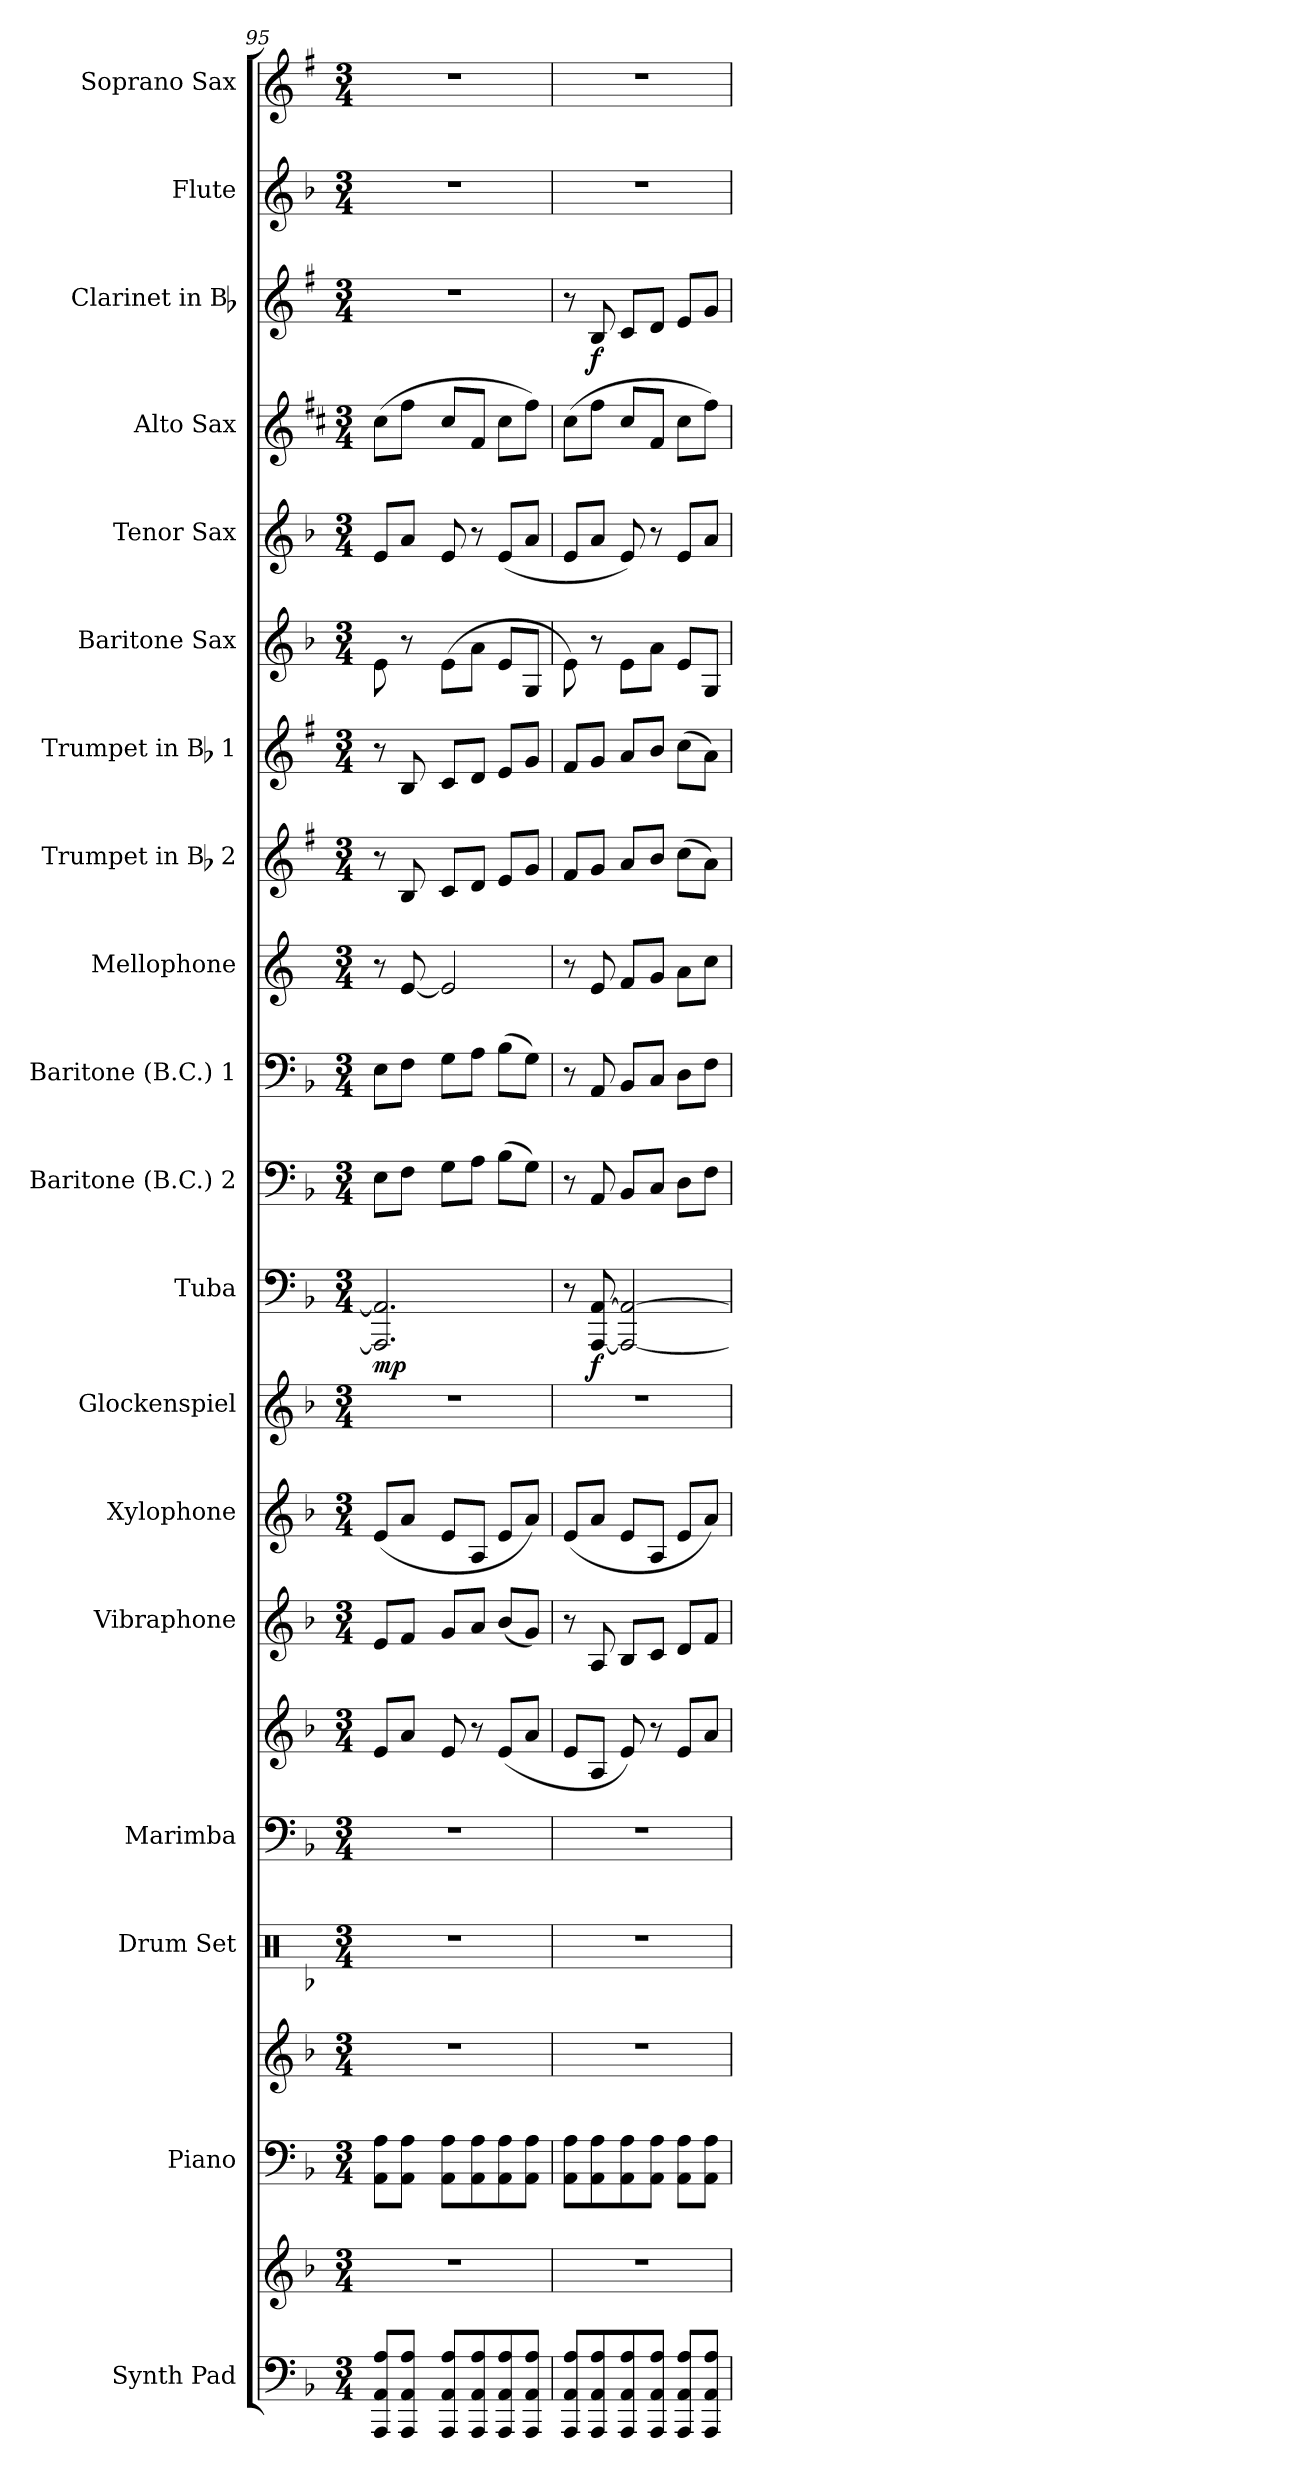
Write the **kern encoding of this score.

**kern	**kern	**kern	**kern	**kern	**kern	**kern	**kern	**kern	**kern	**kern	**dynam	**kern	**kern	**kern	**kern	**kern	**kern	**kern	**kern	**kern	**dynam	**kern	**kern
*part19	*part19	*part18	*part18	*part17	*part16	*part16	*part15	*part14	*part13	*part12	*part12	*part11	*part10	*part9	*part8	*part7	*part6	*part5	*part4	*part3	*part3	*part2	*part1
*staff22	*staff21	*staff20	*staff19	*staff18	*staff17	*staff16	*staff15	*staff14	*staff13	*staff12	*staff12	*staff11	*staff10	*staff9	*staff8	*staff7	*staff6	*staff5	*staff4	*staff3	*staff3	*staff2	*staff1
*I"Synth Pad	*	*I"Piano	*	*I"Drum Set	*I"Marimba	*	*I"Vibraphone	*I"Xylophone	*I"Glockenspiel	*I"Tuba	*	*I"Baritone (B.C.) 2	*I"Baritone (B.C.) 1	*I"Mellophone	*I"Trumpet in Bb 2	*I"Trumpet in Bb 1	*I"Baritone Sax	*I"Tenor Sax	*I"Alto Sax	*I"Clarinet in Bb	*	*I"Flute	*I"Soprano Sax
*I'Pad	*	*I'Pno.	*	*I'D. S.	*I'Mrb.	*	*I'Vib.	*I'Xyl.	*I'Glk.	*I'Tuba	*	*I'Bar. 2	*I'Bar. 1	*I'Mello.	*	*	*I'B. Sx.	*I'T. Sx.	*I'A. Sx.	*	*	*I'Fl.	*I'S. Sx.
*clefF4	*clefG2	*clefF4	*clefG2	*clefX	*clefF4	*clefG2	*clefG2	*clefG2	*clefG2	*clefF4	*	*clefF4	*clefF4	*clefG2	*clefG2	*clefG2	*clefG2	*clefG2	*clefG2	*clefG2	*	*clefG2	*clefG2
*	*	*	*	*	*	*	*	*ITrd-7c-12	*ITrd-14c-24	*	*	*	*	*ITrd4c7	*ITrd1c2	*ITrd1c2	*ITrd12c21	*ITrd8c14	*ITrd5c9	*ITrd1c2	*	*	*ITrd1c2
*k[b-]	*k[b-]	*k[b-]	*k[b-]	*k[b-]	*k[b-]	*k[b-]	*k[b-]	*k[b-]	*k[b-]	*k[b-]	*	*k[b-]	*k[b-]	*k[b-]	*k[b-]	*k[b-]	*k[b-]	*k[b-]	*k[b-]	*k[b-]	*	*k[b-]	*k[b-]
*F:	*F:	*F:	*F:	*F:	*F:	*F:	*F:	*F:	*F:	*F:	*	*F:	*F:	*F:	*F:	*F:	*F:	*F:	*F:	*F:	*	*F:	*F:
*M3/4	*M3/4	*M3/4	*M3/4	*M3/4	*M3/4	*M3/4	*M3/4	*M3/4	*M3/4	*M3/4	*	*M3/4	*M3/4	*M3/4	*M3/4	*M3/4	*M3/4	*M3/4	*M3/4	*M3/4	*	*M3/4	*M3/4
=95	=95	=95	=95	=95	=95	=95	=95	=95	=95	=95	=95	=95	=95	=95	=95	=95	=95	=95	=95	=95	=95	=95	=95
!	!	!	!	!	!	!	!	!	!	!	!LO:DY:b	!	!	!	!	!	!	!	!	!	!	!	!
8AAA/ 8AA/ 8A/L	2.r	8AA\ 8A\L	2.r	2.r	2.r	8e/L	8e/L	(8ee/L	2.r	2.AAA/] 2.AA/]	mp	8E\L	8E\L	8r	8r	8r	8E\	8E/L	(>8e\L	2.r	.	2.r	2.r
8AAA/ 8AA/ 8A/J	.	8AA\ 8A\J	.	.	.	8a/J	8f/J	8aa/J	.	.	.	8F\J	8F\J	[8A/	8A/	8A/	8r	8A/J	8a\J	.	.	.	.
8AAA/ 8AA/ 8A/L	.	8AA\ 8A\L	.	.	.	8e/	8g/L	8ee/L	.	.	.	8G\L	8G\L	2A/]	8B-/L	8B-/L	(>8E\L	8E/	8e/L	.	.	.	.
8AAA/ 8AA/ 8A/	.	8AA\ 8A\	.	.	.	8r	8a/J	8a/J	.	.	.	8A\J	8A\J	.	8c/J	8c/J	8A\J	8r	8A/J	.	.	.	.
8AAA/ 8AA/ 8A/	.	8AA\ 8A\	.	.	.	(8e/L	(8b-/L	8ee/L	.	.	.	(>8B-\L	(>8B-\L	.	8d/L	8d/L	8E/L	(8E/L	8e\L	.	.	.	.
8AAA/ 8AA/ 8A/J	.	8AA\ 8A\J	.	.	.	8a/J	8g/J)	8aa/J)	.	.	.	8G\J)	8G\J)	.	8f/J	8f/J	8GG/J	8A/J	8a\J)	.	.	.	.
=96	=96	=96	=96	=96	=96	=96	=96	=96	=96	=96	=96	=96	=96	=96	=96	=96	=96	=96	=96	=96	=96	=96	=96
8AAA/ 8AA/ 8A/L	2.r	8AA\ 8A\L	2.r	2.r	2.r	8e/L	8r	(8ee/L	2.r	8r	.	8r	8r	8r	8e/L	8e/L	8E\)	8E/L	(>8e\L	8r	.	2.r	2.r
!	!	!	!	!	!	!	!	!	!	!	!LO:DY:b	!	!	!	!	!	!	!	!	!	!LO:DY:b	!	!
8AAA/ 8AA/ 8A/	.	8AA\ 8A\	.	.	.	8A/J	8A/	8aa/J	.	[8AAA/ [8AA/	f	8AA/	8AA/	8A/	8f/J	8f/J	8r	8A/J	8a\J	8A/	f	.	.
8AAA/ 8AA/ 8A/	.	8AA\ 8A\	.	.	.	8e/)	8B-/L	8ee/L	.	2AAA/_ 2AA/_	.	8BB-/L	8BB-/L	8B-/L	8g/L	8g/L	8E\L	8E/)	8e/L	8B-/L	.	.	.
8AAA/ 8AA/ 8A/J	.	8AA\ 8A\J	.	.	.	8r	8c/J	8a/J	.	.	.	8C/J	8C/J	8c/J	8a/J	8a/J	8A\J	8r	8A/J	8c/J	.	.	.
8AAA/ 8AA/ 8A/L	.	8AA\ 8A\L	.	.	.	8e/L	8d/L	8ee/L	.	.	.	8D\L	8D\L	8d\L	(>8b-\L	(>8b-\L	8E/L	8E/L	8e\L	8d/L	.	.	.
8AAA/ 8AA/ 8A/J	.	8AA\ 8A\J	.	.	.	8a/J	8f/J	8aa/J)	.	.	.	8F\J	8F\J	8f\J	8g\J)	8g\J)	8GG/J	8A/J	8a\J)	8f/J	.	.	.
=	=	=	=	=	=	=	=	=	=	=	=	=	=	=	=	=	=	=	=	=	=	=	=
*-	*-	*-	*-	*-	*-	*-	*-	*-	*-	*-	*-	*-	*-	*-	*-	*-	*-	*-	*-	*-	*-	*-	*-
